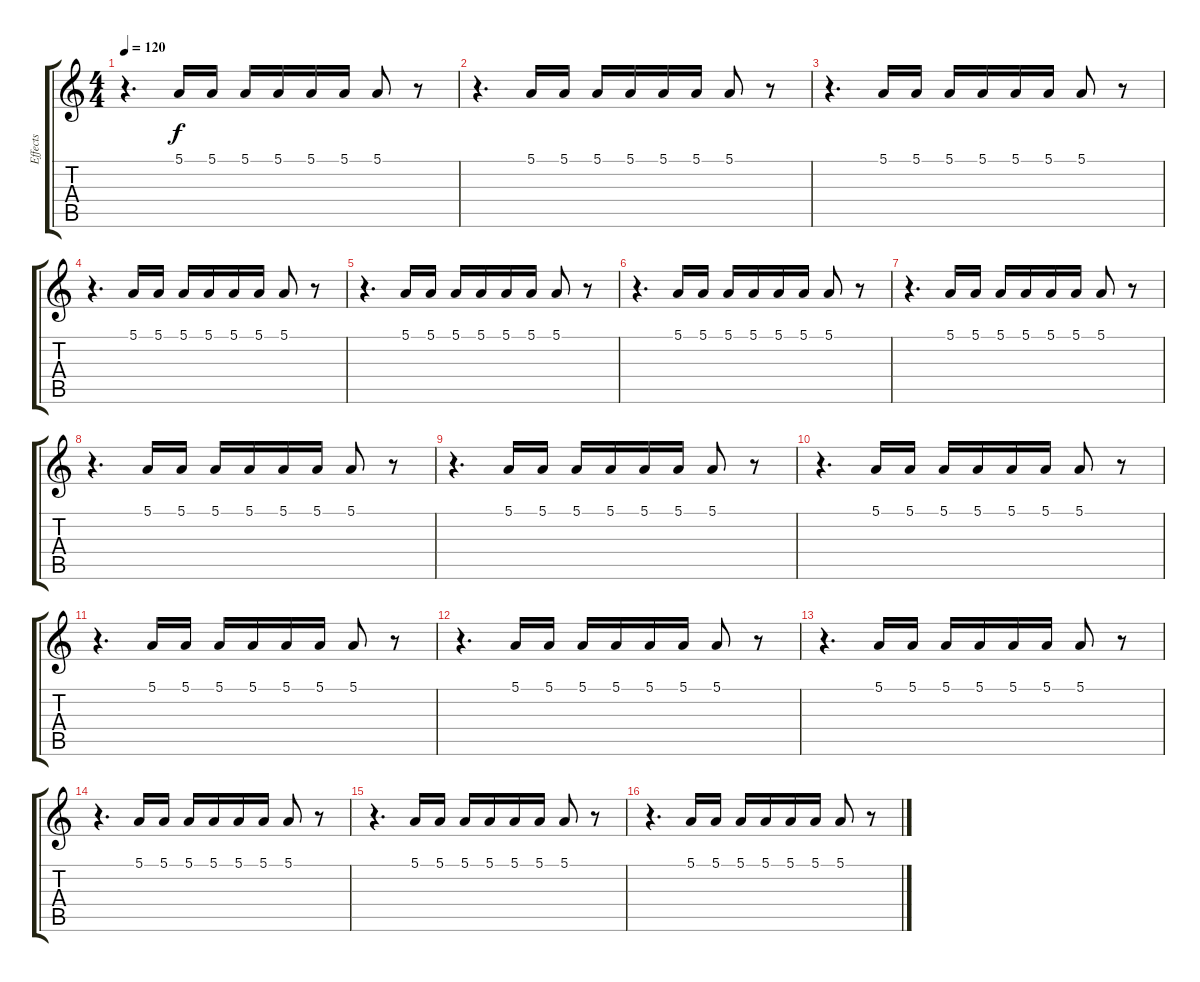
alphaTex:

\track ("Effects" "Effects") {instrument seashore}
\staff {score tabs}
\tuning (E4 B3 G3 D3 A2 E2) {hide}
\ts (4 4)
\tempo 120
\clef g2
\ks c
r.4{d dy f} 5.1.16 5.1.16 5.1.16 5.1.16 5.1.16 5.1.16 5.1.8 r.8 |
r.4{d} 5.1.16 5.1.16 5.1.16 5.1.16 5.1.16 5.1.16 5.1.8 r.8 |
r.4{d} 5.1.16 5.1.16 5.1.16 5.1.16 5.1.16 5.1.16 5.1.8 r.8 |
r.4{d} 5.1.16 5.1.16 5.1.16 5.1.16 5.1.16 5.1.16 5.1.8 r.8 |
r.4{d} 5.1.16 5.1.16 5.1.16 5.1.16 5.1.16 5.1.16 5.1.8 r.8 |
r.4{d} 5.1.16 5.1.16 5.1.16 5.1.16 5.1.16 5.1.16 5.1.8 r.8 |
r.4{d} 5.1.16 5.1.16 5.1.16 5.1.16 5.1.16 5.1.16 5.1.8 r.8 |
r.4{d} 5.1.16 5.1.16 5.1.16 5.1.16 5.1.16 5.1.16 5.1.8 r.8 |
r.4{d} 5.1.16 5.1.16 5.1.16 5.1.16 5.1.16 5.1.16 5.1.8 r.8 |
r.4{d} 5.1.16 5.1.16 5.1.16 5.1.16 5.1.16 5.1.16 5.1.8 r.8 |
r.4{d} 5.1.16 5.1.16 5.1.16 5.1.16 5.1.16 5.1.16 5.1.8 r.8 |
r.4{d} 5.1.16 5.1.16 5.1.16 5.1.16 5.1.16 5.1.16 5.1.8 r.8 |
r.4{d} 5.1.16 5.1.16 5.1.16 5.1.16 5.1.16 5.1.16 5.1.8 r.8 |
r.4{d} 5.1.16 5.1.16 5.1.16 5.1.16 5.1.16 5.1.16 5.1.8 r.8 |
r.4{d} 5.1.16 5.1.16 5.1.16 5.1.16 5.1.16 5.1.16 5.1.8 r.8 |
r.4{d} 5.1.16 5.1.16 5.1.16 5.1.16 5.1.16 5.1.16 5.1.8 r.8
